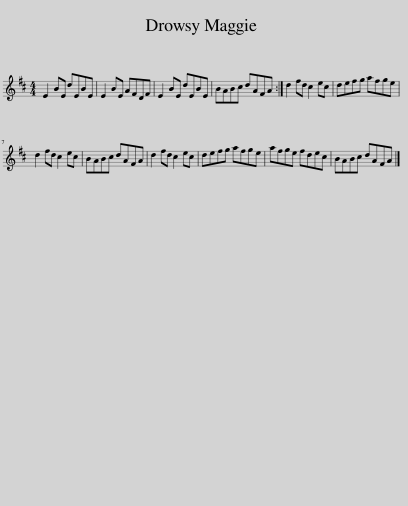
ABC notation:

X:1
L:1/8
M:4/4
I:linebreak $
K:D
V:1 treble
V:1
 E2 BE dEBE | E2 BE AFDF | E2 BE dEBE | BABc dAFA :| d2 fd c2 ec | %5
 defg afge |$ d2 fd c2 ec | BABc dAFA | d2 fd c2 ec | defg afge | %10
 afge fdec | BABc dAFA |] %12
